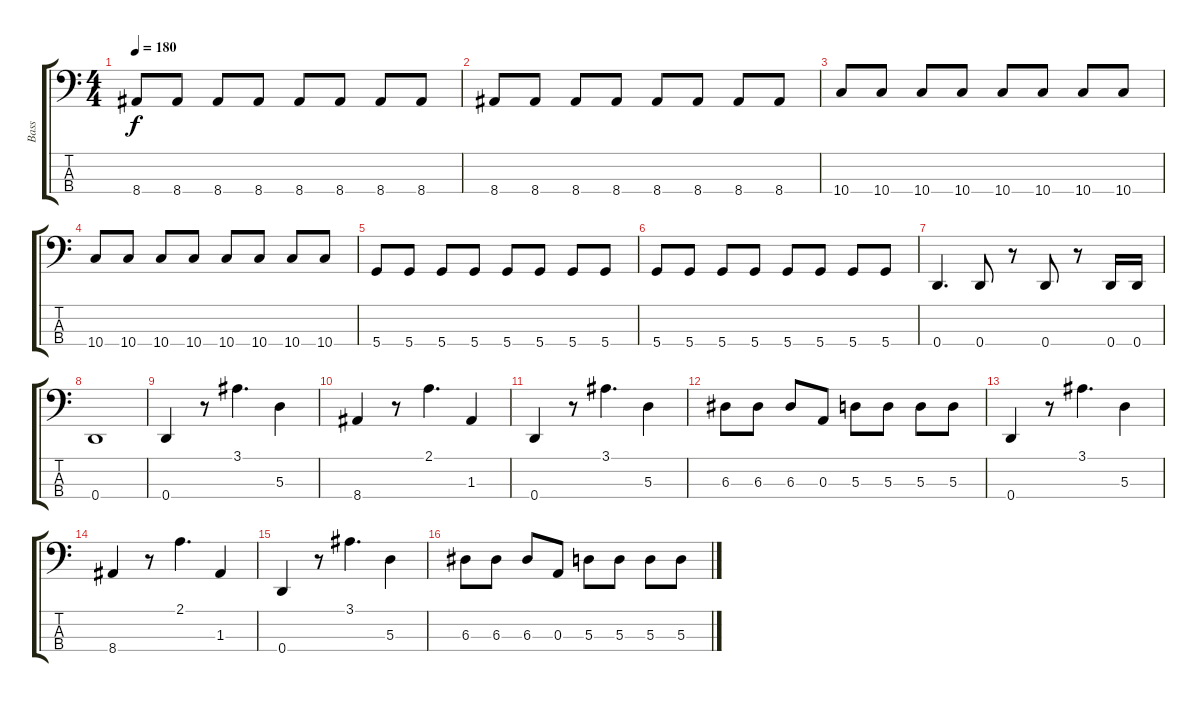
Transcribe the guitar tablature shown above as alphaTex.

\track ("Bass" "Bass") {instrument electricbasspick}
\staff {score tabs}
\tuning (G2 D2 A1 D1) {hide}
\ts (4 4)
\tempo 180
\clef f4
\ks c
8.4.8{dy f} 8.4.8 8.4.8 8.4.8 8.4.8 8.4.8 8.4.8 8.4.8 |
8.4.8 8.4.8 8.4.8 8.4.8 8.4.8 8.4.8 8.4.8 8.4.8 |
10.4.8 10.4.8 10.4.8 10.4.8 10.4.8 10.4.8 10.4.8 10.4.8 |
10.4.8 10.4.8 10.4.8 10.4.8 10.4.8 10.4.8 10.4.8 10.4.8 |
5.4.8 5.4.8 5.4.8 5.4.8 5.4.8 5.4.8 5.4.8 5.4.8 |
5.4.8 5.4.8 5.4.8 5.4.8 5.4.8 5.4.8 5.4.8 5.4.8 |
0.4.4{d} 0.4.8 r.8 0.4.8 r.8 0.4.16 0.4.16 |
0.4.1 |
0.4.4 r.8 3.1.4{d} 5.3.4 |
8.4.4 r.8 2.1.4{d} 1.3.4 |
0.4.4 r.8 3.1.4{d} 5.3.4 |
6.3.8 6.3.8 6.3.8 0.3.8 5.3.8 5.3.8 5.3.8 5.3.8 |
0.4.4 r.8 3.1.4{d} 5.3.4 |
8.4.4 r.8 2.1.4{d} 1.3.4 |
0.4.4 r.8 3.1.4{d} 5.3.4 |
6.3.8 6.3.8 6.3.8 0.3.8 5.3.8 5.3.8 5.3.8 5.3.8
